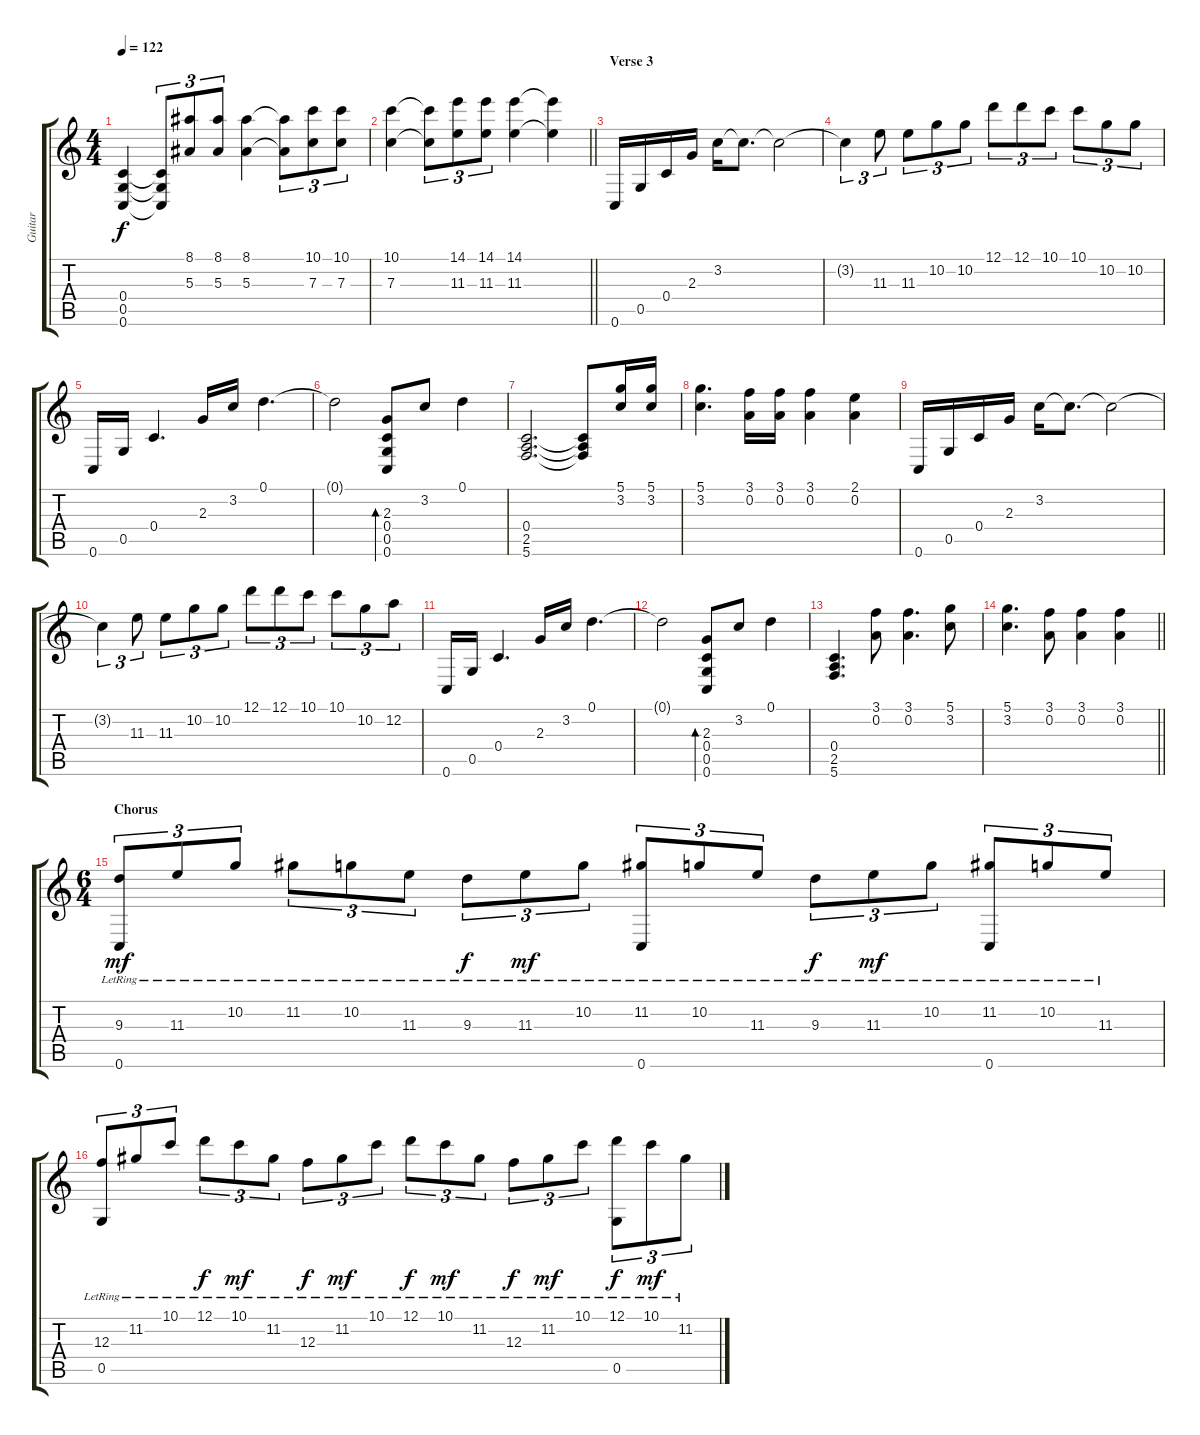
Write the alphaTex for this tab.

\track ("Guitar" "Guitar") {instrument acousticguitarsteel}
\staff {score tabs}
\tuning (D4 A3 F3 C3 G2 C2) {hide}
\ts (4 4)
\tempo 122
\clef g2
\ks c
(0.4 0.5 0.6).4{dy f} (0.4{t} 0.5{t} 0.6{t}).8{tu (3 2)} (8.1 5.3).8{tu (3 2)} (8.1 5.3).8{tu (3 2)} (8.1 5.3).4 (8.1{t} 5.3{t}).8{tu (3 2)} (10.1 7.3).8{tu (3 2)} (10.1 7.3).8{tu (3 2)} |
\barLineRight lightlight
(10.1 7.3).4 (10.1{t} 7.3{t}).8{tu (3 2)} (14.1 11.3).8{tu (3 2)} (14.1 11.3).8{tu (3 2)} (14.1 11.3).4 (14.1{t} 11.3{t}).4 |
\section ("" "Verse 3")
0.6.16 0.5.16 0.4.16 2.3.16 3.2.16 3.2{t}.8{d} 3.2{t}.2 |
3.2{t}.4{tu (3 2)} 11.3.8{tu (3 2)} 11.3.8{tu (3 2)} 10.2.8{tu (3 2)} 10.2.8{tu (3 2)} 12.1.8{tu (3 2)} 12.1.8{tu (3 2)} 10.1.8{tu (3 2)} 10.1.8{tu (3 2)} 10.2.8{tu (3 2)} 10.2.8{tu (3 2)} |
0.6.16 0.5.16 0.4.4{d} 2.3.16 3.2.16 0.1.4{d} |
0.1{t}.2 (2.3 0.4 0.5 0.6).8{bd 240} 3.2.8 0.1.4 |
(0.4 2.5 5.6).2{d} (0.4{t} 2.5{t} 5.6{t}).8 (5.1 3.2).16 (5.1 3.2).16 |
(5.1 3.2).4{d} (3.1 0.2).16 (3.1 0.2).16 (3.1 0.2).4 (2.1 0.2).4 |
0.6.16 0.5.16 0.4.16 2.3.16 3.2.16 3.2{t}.8{d} 3.2{t}.2 |
3.2{t}.4{tu (3 2)} 11.3.8{tu (3 2)} 11.3.8{tu (3 2)} 10.2.8{tu (3 2)} 10.2.8{tu (3 2)} 12.1.8{tu (3 2)} 12.1.8{tu (3 2)} 10.1.8{tu (3 2)} 10.1.8{tu (3 2)} 10.2.8{tu (3 2)} 12.2.8{tu (3 2)} |
0.6.16 0.5.16 0.4.4{d} 2.3.16 3.2.16 0.1.4{d} |
0.1{t}.2 (2.3 0.4 0.5 0.6).8{bd 240} 3.2.8 0.1.4 |
(0.4 2.5 5.6).4{d} (3.1 0.2).8 (3.1 0.2).4{d} (5.1 3.2).8 |
\barLineRight lightlight
(5.1 3.2).4{d} (3.1 0.2).8 (3.1 0.2).4 (3.1 0.2).4 |
\ts (6 4)
\section ("" "Chorus")
(9.3{lr} 0.6{lr}).8{tu (3 2) dy mf} 11.3{lr}.8{tu (3 2)} 10.2{lr}.8{tu (3 2)} 11.2{lr}.8{tu (3 2)} 10.2{lr}.8{tu (3 2)} 11.3{lr}.8{tu (3 2)} 9.3{lr}.8{tu (3 2) dy f} 11.3{lr}.8{tu (3 2) dy mf} 10.2{lr}.8{tu (3 2)} (11.2{lr} 0.6{lr}).8{tu (3 2)} 10.2{lr}.8{tu (3 2)} 11.3{lr}.8{tu (3 2)} 9.3{lr}.8{tu (3 2) dy f} 11.3{lr}.8{tu (3 2) dy mf} 10.2{lr}.8{tu (3 2)} (11.2{lr} 0.6{lr}).8{tu (3 2)} 10.2{lr}.8{tu (3 2)} 11.3{lr}.8{tu (3 2)} |
(12.3{lr} 0.5{lr}).8{tu (3 2)} 11.2{lr}.8{tu (3 2)} 10.1{lr}.8{tu (3 2)} 12.1{lr}.8{tu (3 2) dy f} 10.1{lr}.8{tu (3 2) dy mf} 11.2{lr}.8{tu (3 2)} 12.3{lr}.8{tu (3 2) dy f} 11.2{lr}.8{tu (3 2) dy mf} 10.1{lr}.8{tu (3 2)} 12.1{lr}.8{tu (3 2) dy f} 10.1{lr}.8{tu (3 2) dy mf} 11.2{lr}.8{tu (3 2)} 12.3{lr}.8{tu (3 2) dy f} 11.2{lr}.8{tu (3 2) dy mf} 10.1{lr}.8{tu (3 2)} (12.1{lr} 0.5{lr}).8{tu (3 2) dy f} 10.1{lr}.8{tu (3 2) dy mf} 11.2{lr}.8{tu (3 2)}
